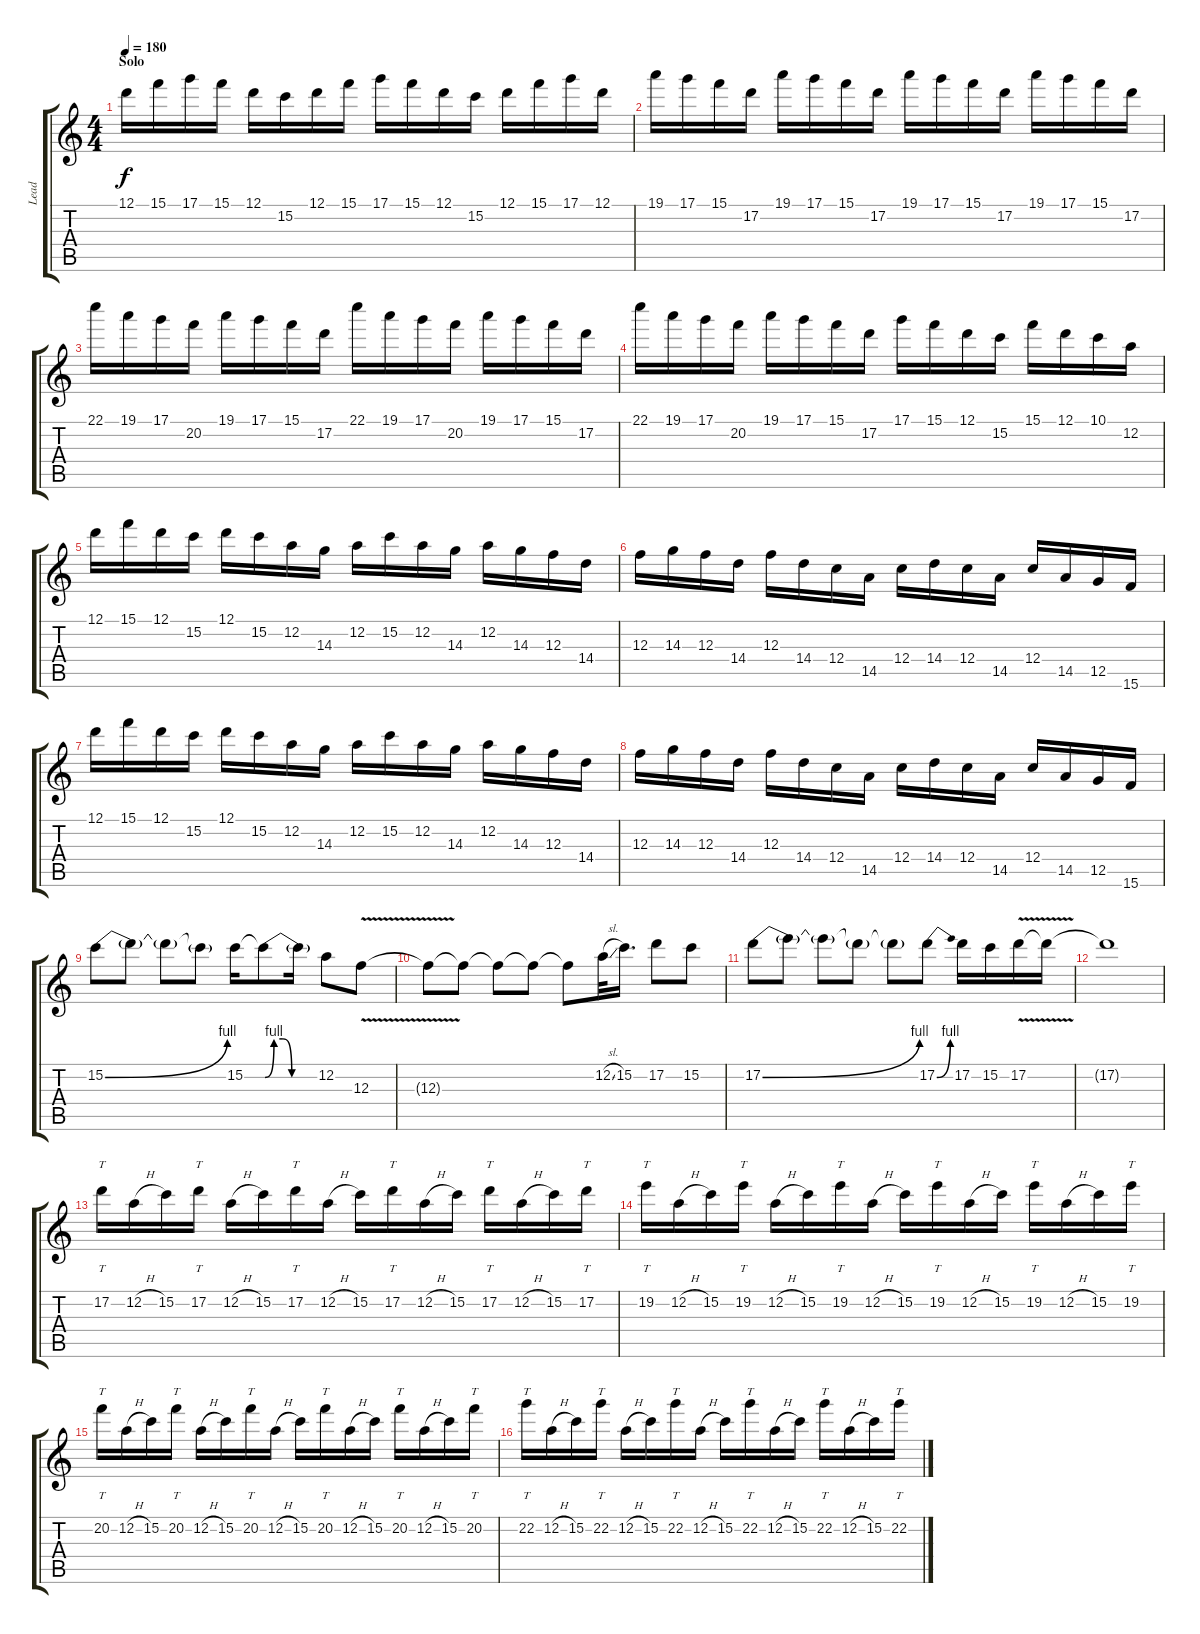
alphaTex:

\track ("Lead" "Lead") {instrument distortionguitar}
\staff {score tabs}
\tuning (D4 A3 F3 C3 G2 D2) {hide}
\ts (4 4)
\section ("" "Solo")
\tempo 180
\clef g2
\ks c
12.1.16{dy f} 15.1.16 17.1.16 15.1.16 12.1.16 15.2.16 12.1.16 15.1.16 17.1.16 15.1.16 12.1.16 15.2.16 12.1.16 15.1.16 17.1.16 12.1.16 |
19.1.16 17.1.16 15.1.16 17.2.16 19.1.16 17.1.16 15.1.16 17.2.16 19.1.16 17.1.16 15.1.16 17.2.16 19.1.16 17.1.16 15.1.16 17.2.16 |
22.1.16 19.1.16 17.1.16 20.2.16 19.1.16 17.1.16 15.1.16 17.2.16 22.1.16 19.1.16 17.1.16 20.2.16 19.1.16 17.1.16 15.1.16 17.2.16 |
22.1.16 19.1.16 17.1.16 20.2.16 19.1.16 17.1.16 15.1.16 17.2.16 17.1.16 15.1.16 12.1.16 15.2.16 15.1.16 12.1.16 10.1.16 12.2.16 |
12.1.16 15.1.16 12.1.16 15.2.16 12.1.16 15.2.16 12.2.16 14.3.16 12.2.16 15.2.16 12.2.16 14.3.16 12.2.16 14.3.16 12.3.16 14.4.16 |
12.3.16 14.3.16 12.3.16 14.4.16 12.3.16 14.4.16 12.4.16 14.5.16 12.4.16 14.4.16 12.4.16 14.5.16 12.4.16 14.5.16 12.5.16 15.6.16 |
12.1.16 15.1.16 12.1.16 15.2.16 12.1.16 15.2.16 12.2.16 14.3.16 12.2.16 15.2.16 12.2.16 14.3.16 12.2.16 14.3.16 12.3.16 14.4.16 |
12.3.16 14.3.16 12.3.16 14.4.16 12.3.16 14.4.16 12.4.16 14.5.16 12.4.16 14.4.16 12.4.16 14.5.16 12.4.16 14.5.16 12.5.16 15.6.16 |
15.2{be (bend 0 0 60 4)}.8 15.2{t}.8 15.2{t}.8 15.2{t}.8 15.2.16 15.2{be (custom 0 0 10 4 20 4 30 0 60 0) t}.8 15.2{t}.16 12.2.8 12.3{v}.8 |
12.3{t}.8 12.3{t}.8 12.3{t}.8 12.3{t}.8 12.3{t}.8 12.2{sl}.32 15.2.16{d} 17.2.8 15.2.8 |
17.2{be (bend 0 0 60 4)}.8 17.2{t}.8 17.2{t}.8 17.2{t}.8 17.2{t}.8 17.2{be (bend 0 0 60 4)}.8 17.2.16 15.2.16 17.2{v}.16 17.2{t}.16 |
17.2{t}.1 |
17.2.16{tt} 12.2{h}.16 15.2.16 17.2.16{tt} 12.2{h}.16 15.2.16 17.2.16{tt} 12.2{h}.16 15.2.16 17.2.16{tt} 12.2{h}.16 15.2.16 17.2.16{tt} 12.2{h}.16 15.2.16 17.2.16{tt} |
19.2.16{tt} 12.2{h}.16 15.2.16 19.2.16{tt} 12.2{h}.16 15.2.16 19.2.16{tt} 12.2{h}.16 15.2.16 19.2.16{tt} 12.2{h}.16 15.2.16 19.2.16{tt} 12.2{h}.16 15.2.16 19.2.16{tt} |
20.2.16{tt} 12.2{h}.16 15.2.16 20.2.16{tt} 12.2{h}.16 15.2.16 20.2.16{tt} 12.2{h}.16 15.2.16 20.2.16{tt} 12.2{h}.16 15.2.16 20.2.16{tt} 12.2{h}.16 15.2.16 20.2.16{tt} |
22.2.16{tt} 12.2{h}.16 15.2.16 22.2.16{tt} 12.2{h}.16 15.2.16 22.2.16{tt} 12.2{h}.16 15.2.16 22.2.16{tt} 12.2{h}.16 15.2.16 22.2.16{tt} 12.2{h}.16 15.2.16 22.2.16{tt}
